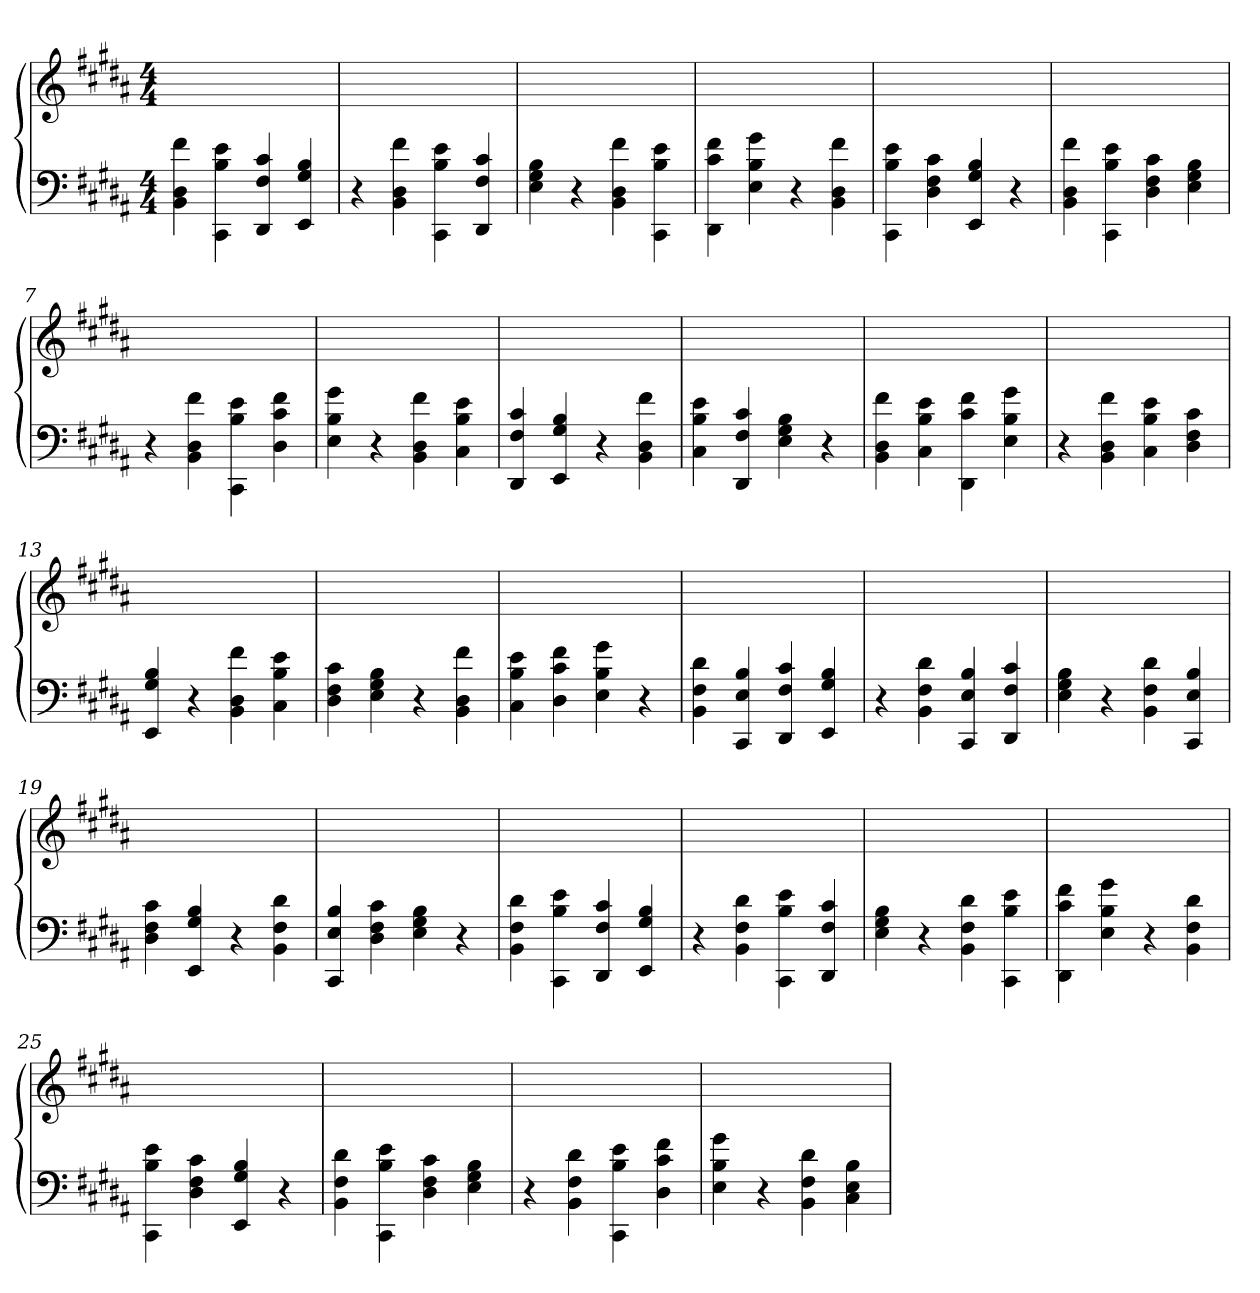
**kern	**kern
*part2	*part1
*staff2	*staff1
*clefF4	*clefG2
*k[f#c#g#d#a#]	*k[f#c#g#d#a#]
*B:	*B:
*M4/4	*M4/4
*MM60	*MM60
=1	=1
4BB 4D# 4f#	1ryy
4CC# 4B 4e	.
4DD# 4F# 4c#	.
4EE 4G# 4B	.
=2	=2
4r	1ryy
4BB 4D# 4f#	.
4CC# 4B 4e	.
4DD# 4F# 4c#	.
=3	=3
4E 4G# 4B	1ryy
4r	.
4BB 4D# 4f#	.
4CC# 4B 4e	.
=4	=4
4DD# 4c# 4f#	1ryy
4E 4B 4g#	.
4r	.
4BB 4D# 4f#	.
=5	=5
4CC# 4B 4e	1ryy
4D# 4F# 4c#	.
4EE 4G# 4B	.
4r	.
=6	=6
4BB 4D# 4f#	1ryy
4CC# 4B 4e	.
4D# 4F# 4c#	.
4E 4G# 4B	.
=7	=7
4r	1ryy
4BB 4D# 4f#	.
4CC# 4B 4e	.
4D# 4c# 4f#	.
=8	=8
4E 4B 4g#	1ryy
4r	.
4BB 4D# 4f#	.
4C# 4B 4e	.
=9	=9
4DD# 4F# 4c#	1ryy
4EE 4G# 4B	.
4r	.
4BB 4D# 4f#	.
=10	=10
4C# 4B 4e	1ryy
4DD# 4F# 4c#	.
4E 4G# 4B	.
4r	.
=11	=11
4BB 4D# 4f#	1ryy
4C# 4B 4e	.
4DD# 4c# 4f#	.
4E 4B 4g#	.
=12	=12
4r	1ryy
4BB 4D# 4f#	.
4C# 4B 4e	.
4D# 4F# 4c#	.
=13	=13
4EE 4G# 4B	1ryy
4r	.
4BB 4D# 4f#	.
4C# 4B 4e	.
=14	=14
4D# 4F# 4c#	1ryy
4E 4G# 4B	.
4r	.
4BB 4D# 4f#	.
=15	=15
4C# 4B 4e	1ryy
4D# 4c# 4f#	.
4E 4B 4g#	.
4r	.
=16	=16
4BB 4F# 4d#	1ryy
4CC# 4E 4B	.
4DD# 4F# 4c#	.
4EE 4G# 4B	.
=17	=17
4r	1ryy
4BB 4F# 4d#	.
4CC# 4E 4B	.
4DD# 4F# 4c#	.
=18	=18
4E 4G# 4B	1ryy
4r	.
4BB 4F# 4d#	.
4CC# 4E 4B	.
=19	=19
4D# 4F# 4c#	1ryy
4EE 4G# 4B	.
4r	.
4BB 4F# 4d#	.
=20	=20
4CC# 4E 4B	1ryy
4D# 4F# 4c#	.
4E 4G# 4B	.
4r	.
=21	=21
4BB 4F# 4d#	1ryy
4CC# 4B 4e	.
4DD# 4F# 4c#	.
4EE 4G# 4B	.
=22	=22
4r	1ryy
4BB 4F# 4d#	.
4CC# 4B 4e	.
4DD# 4F# 4c#	.
=23	=23
4E 4G# 4B	1ryy
4r	.
4BB 4F# 4d#	.
4CC# 4B 4e	.
=24	=24
4DD# 4c# 4f#	1ryy
4E 4B 4g#	.
4r	.
4BB 4F# 4d#	.
=25	=25
4CC# 4B 4e	1ryy
4D# 4F# 4c#	.
4EE 4G# 4B	.
4r	.
=26	=26
4BB 4F# 4d#	1ryy
4CC# 4B 4e	.
4D# 4F# 4c#	.
4E 4G# 4B	.
=27	=27
4r	1ryy
4BB 4F# 4d#	.
4CC# 4B 4e	.
4D# 4c# 4f#	.
=28	=28
4E 4B 4g#	1ryy
4r	.
4BB 4F# 4d#	.
4C# 4E 4B	.
=	=
*-	*-
